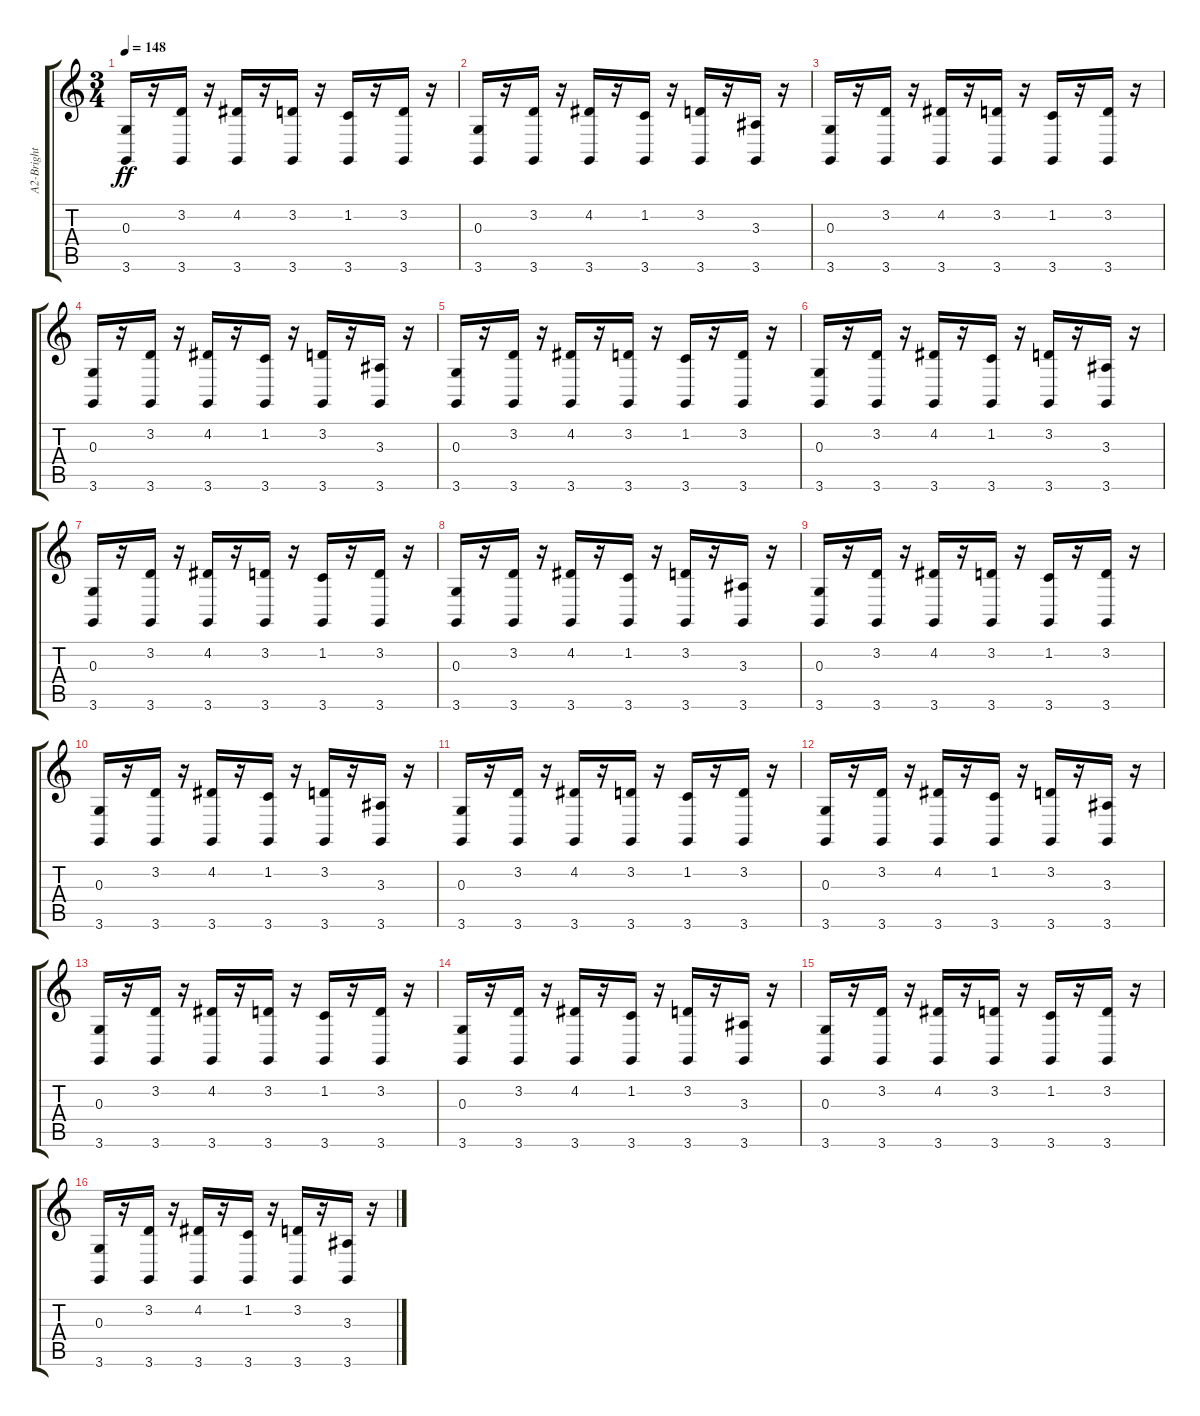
\track ("A2-Bright Str: " "A2-Bright ") {instrument stringensemble1}
\staff {score tabs}
\tuning (E4 B3 G3 D3 A2 E2) {hide}
\ts (3 4)
\tempo 148
\clef g2
\ks c
(0.3 3.6).16{dy ff} r.16 (3.2 3.6).16 r.16 (4.2 3.6).16 r.16 (3.2 3.6).16 r.16 (1.2 3.6).16 r.16 (3.2 3.6).16 r.16 |
(0.3 3.6).16 r.16 (3.2 3.6).16 r.16 (4.2 3.6).16 r.16 (1.2 3.6).16 r.16 (3.2 3.6).16 r.16 (3.3 3.6).16 r.16 |
(0.3 3.6).16 r.16 (3.2 3.6).16 r.16 (4.2 3.6).16 r.16 (3.2 3.6).16 r.16 (1.2 3.6).16 r.16 (3.2 3.6).16 r.16 |
(0.3 3.6).16 r.16 (3.2 3.6).16 r.16 (4.2 3.6).16 r.16 (1.2 3.6).16 r.16 (3.2 3.6).16 r.16 (3.3 3.6).16 r.16 |
(0.3 3.6).16 r.16 (3.2 3.6).16 r.16 (4.2 3.6).16 r.16 (3.2 3.6).16 r.16 (1.2 3.6).16 r.16 (3.2 3.6).16 r.16 |
(0.3 3.6).16 r.16 (3.2 3.6).16 r.16 (4.2 3.6).16 r.16 (1.2 3.6).16 r.16 (3.2 3.6).16 r.16 (3.3 3.6).16 r.16 |
(0.3 3.6).16 r.16 (3.2 3.6).16 r.16 (4.2 3.6).16 r.16 (3.2 3.6).16 r.16 (1.2 3.6).16 r.16 (3.2 3.6).16 r.16 |
(0.3 3.6).16 r.16 (3.2 3.6).16 r.16 (4.2 3.6).16 r.16 (1.2 3.6).16 r.16 (3.2 3.6).16 r.16 (3.3 3.6).16 r.16 |
(0.3 3.6).16 r.16 (3.2 3.6).16 r.16 (4.2 3.6).16 r.16 (3.2 3.6).16 r.16 (1.2 3.6).16 r.16 (3.2 3.6).16 r.16 |
(0.3 3.6).16 r.16 (3.2 3.6).16 r.16 (4.2 3.6).16 r.16 (1.2 3.6).16 r.16 (3.2 3.6).16 r.16 (3.3 3.6).16 r.16 |
(0.3 3.6).16 r.16 (3.2 3.6).16 r.16 (4.2 3.6).16 r.16 (3.2 3.6).16 r.16 (1.2 3.6).16 r.16 (3.2 3.6).16 r.16 |
(0.3 3.6).16 r.16 (3.2 3.6).16 r.16 (4.2 3.6).16 r.16 (1.2 3.6).16 r.16 (3.2 3.6).16 r.16 (3.3 3.6).16 r.16 |
(0.3 3.6).16 r.16 (3.2 3.6).16 r.16 (4.2 3.6).16 r.16 (3.2 3.6).16 r.16 (1.2 3.6).16 r.16 (3.2 3.6).16 r.16 |
(0.3 3.6).16 r.16 (3.2 3.6).16 r.16 (4.2 3.6).16 r.16 (1.2 3.6).16 r.16 (3.2 3.6).16 r.16 (3.3 3.6).16 r.16 |
(0.3 3.6).16 r.16 (3.2 3.6).16 r.16 (4.2 3.6).16 r.16 (3.2 3.6).16 r.16 (1.2 3.6).16 r.16 (3.2 3.6).16 r.16 |
(0.3 3.6).16 r.16 (3.2 3.6).16 r.16 (4.2 3.6).16 r.16 (1.2 3.6).16 r.16 (3.2 3.6).16 r.16 (3.3 3.6).16 r.16
